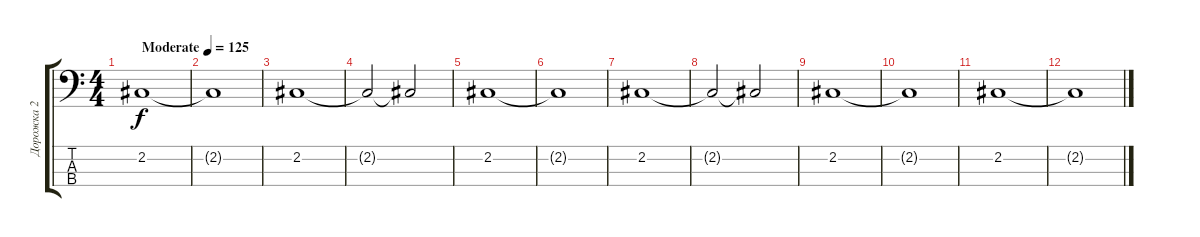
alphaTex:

\track ("Дорожка 2" "Дорожка 2") {instrument electricbassfinger}
\staff {score tabs}
\tuning (E2 B1 Gb1 Db1) {hide}
\ts (4 4)
\tempo (125 "Moderate")
\clef f4
\ks c
2.2.1{dy f instrument electricbassfinger} |
2.2{t}.1 |
2.2.1 |
2.2{t}.2 2.2{t}.2 |
2.2.1 |
2.2{t}.1 |
2.2.1 |
2.2{t}.2 2.2{t}.2 |
2.2.1 |
2.2{t}.1 |
2.2.1 |
2.2{t}.1
